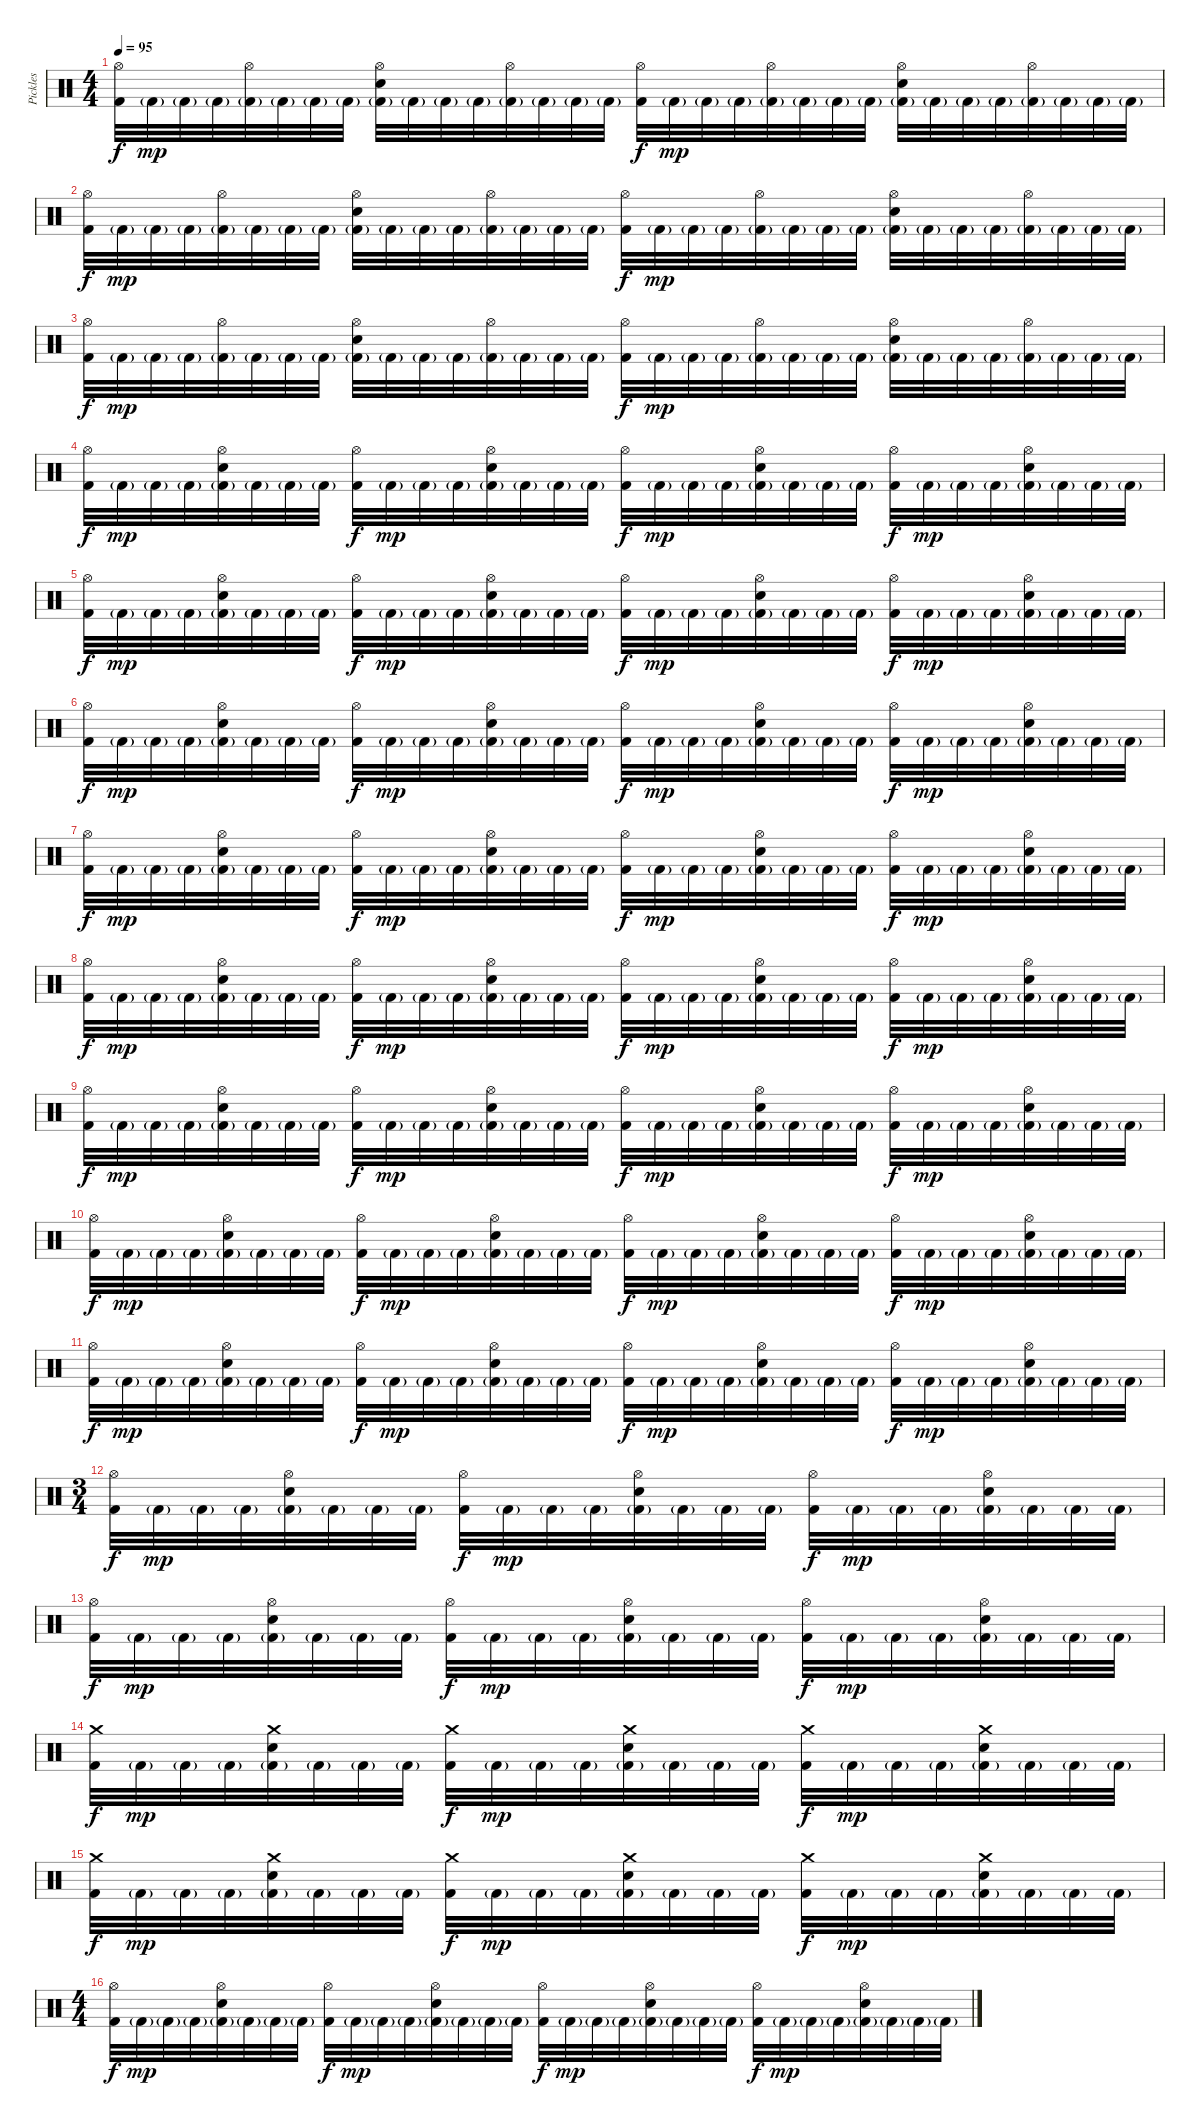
\track ("Pickles" "Pickles") {instrument percussion}
\staff {score}
\articulation defaults
\ts (4 4)
\tempo 95
\clef neutral
\ks c
("Hi-Hat (open)" "Kick (hit) 2").32{dy f} "Kick (hit) 2"{g}.32{dy mp} "Kick (hit) 2"{g}.32 "Kick (hit) 2"{g}.32 ("Hi-Hat (open)" "Kick (hit) 2"{g}).32 "Kick (hit) 2"{g}.32 "Kick (hit) 2"{g}.32 "Kick (hit) 2"{g}.32 ("Hi-Hat (open)" "Electric Snare (hit)" "Kick (hit) 2"{g}).32 "Kick (hit) 2"{g}.32 "Kick (hit) 2"{g}.32 "Kick (hit) 2"{g}.32 ("Hi-Hat (open)" "Kick (hit) 2"{g}).32 "Kick (hit) 2"{g}.32 "Kick (hit) 2"{g}.32 "Kick (hit) 2"{g}.32 ("Hi-Hat (open)" "Kick (hit) 2").32{dy f} "Kick (hit) 2"{g}.32{dy mp} "Kick (hit) 2"{g}.32 "Kick (hit) 2"{g}.32 ("Hi-Hat (open)" "Kick (hit) 2"{g}).32 "Kick (hit) 2"{g}.32 "Kick (hit) 2"{g}.32 "Kick (hit) 2"{g}.32 ("Hi-Hat (open)" "Electric Snare (hit)" "Kick (hit) 2"{g}).32 "Kick (hit) 2"{g}.32 "Kick (hit) 2"{g}.32 "Kick (hit) 2"{g}.32 ("Hi-Hat (open)" "Kick (hit) 2"{g}).32 "Kick (hit) 2"{g}.32 "Kick (hit) 2"{g}.32 "Kick (hit) 2"{g}.32 |
("Hi-Hat (open)" "Kick (hit) 2").32{dy f} "Kick (hit) 2"{g}.32{dy mp} "Kick (hit) 2"{g}.32 "Kick (hit) 2"{g}.32 ("Hi-Hat (open)" "Kick (hit) 2"{g}).32 "Kick (hit) 2"{g}.32 "Kick (hit) 2"{g}.32 "Kick (hit) 2"{g}.32 ("Hi-Hat (open)" "Electric Snare (hit)" "Kick (hit) 2"{g}).32 "Kick (hit) 2"{g}.32 "Kick (hit) 2"{g}.32 "Kick (hit) 2"{g}.32 ("Hi-Hat (open)" "Kick (hit) 2"{g}).32 "Kick (hit) 2"{g}.32 "Kick (hit) 2"{g}.32 "Kick (hit) 2"{g}.32 ("Hi-Hat (open)" "Kick (hit) 2").32{dy f} "Kick (hit) 2"{g}.32{dy mp} "Kick (hit) 2"{g}.32 "Kick (hit) 2"{g}.32 ("Hi-Hat (open)" "Kick (hit) 2"{g}).32 "Kick (hit) 2"{g}.32 "Kick (hit) 2"{g}.32 "Kick (hit) 2"{g}.32 ("Hi-Hat (open)" "Electric Snare (hit)" "Kick (hit) 2"{g}).32 "Kick (hit) 2"{g}.32 "Kick (hit) 2"{g}.32 "Kick (hit) 2"{g}.32 ("Hi-Hat (open)" "Kick (hit) 2"{g}).32 "Kick (hit) 2"{g}.32 "Kick (hit) 2"{g}.32 "Kick (hit) 2"{g}.32 |
("Hi-Hat (open)" "Kick (hit) 2").32{dy f} "Kick (hit) 2"{g}.32{dy mp} "Kick (hit) 2"{g}.32 "Kick (hit) 2"{g}.32 ("Hi-Hat (open)" "Kick (hit) 2"{g}).32 "Kick (hit) 2"{g}.32 "Kick (hit) 2"{g}.32 "Kick (hit) 2"{g}.32 ("Hi-Hat (open)" "Electric Snare (hit)" "Kick (hit) 2"{g}).32 "Kick (hit) 2"{g}.32 "Kick (hit) 2"{g}.32 "Kick (hit) 2"{g}.32 ("Hi-Hat (open)" "Kick (hit) 2"{g}).32 "Kick (hit) 2"{g}.32 "Kick (hit) 2"{g}.32 "Kick (hit) 2"{g}.32 ("Hi-Hat (open)" "Kick (hit) 2").32{dy f} "Kick (hit) 2"{g}.32{dy mp} "Kick (hit) 2"{g}.32 "Kick (hit) 2"{g}.32 ("Hi-Hat (open)" "Kick (hit) 2"{g}).32 "Kick (hit) 2"{g}.32 "Kick (hit) 2"{g}.32 "Kick (hit) 2"{g}.32 ("Hi-Hat (open)" "Electric Snare (hit)" "Kick (hit) 2"{g}).32 "Kick (hit) 2"{g}.32 "Kick (hit) 2"{g}.32 "Kick (hit) 2"{g}.32 ("Hi-Hat (open)" "Kick (hit) 2"{g}).32 "Kick (hit) 2"{g}.32 "Kick (hit) 2"{g}.32 "Kick (hit) 2"{g}.32 |
("Hi-Hat (open)" "Kick (hit) 2").32{dy f} "Kick (hit) 2"{g}.32{dy mp} "Kick (hit) 2"{g}.32 "Kick (hit) 2"{g}.32 ("Hi-Hat (open)" "Electric Snare (hit)" "Kick (hit) 2"{g}).32 "Kick (hit) 2"{g}.32 "Kick (hit) 2"{g}.32 "Kick (hit) 2"{g}.32 ("Hi-Hat (open)" "Kick (hit) 2").32{dy f} "Kick (hit) 2"{g}.32{dy mp} "Kick (hit) 2"{g}.32 "Kick (hit) 2"{g}.32 ("Hi-Hat (open)" "Electric Snare (hit)" "Kick (hit) 2"{g}).32 "Kick (hit) 2"{g}.32 "Kick (hit) 2"{g}.32 "Kick (hit) 2"{g}.32 ("Hi-Hat (open)" "Kick (hit) 2").32{dy f} "Kick (hit) 2"{g}.32{dy mp} "Kick (hit) 2"{g}.32 "Kick (hit) 2"{g}.32 ("Hi-Hat (open)" "Electric Snare (hit)" "Kick (hit) 2"{g}).32 "Kick (hit) 2"{g}.32 "Kick (hit) 2"{g}.32 "Kick (hit) 2"{g}.32 ("Hi-Hat (open)" "Kick (hit) 2").32{dy f} "Kick (hit) 2"{g}.32{dy mp} "Kick (hit) 2"{g}.32 "Kick (hit) 2"{g}.32 ("Hi-Hat (open)" "Electric Snare (hit)" "Kick (hit) 2"{g}).32 "Kick (hit) 2"{g}.32 "Kick (hit) 2"{g}.32 "Kick (hit) 2"{g}.32 |
("Hi-Hat (open)" "Kick (hit) 2").32{dy f} "Kick (hit) 2"{g}.32{dy mp} "Kick (hit) 2"{g}.32 "Kick (hit) 2"{g}.32 ("Hi-Hat (open)" "Electric Snare (hit)" "Kick (hit) 2"{g}).32 "Kick (hit) 2"{g}.32 "Kick (hit) 2"{g}.32 "Kick (hit) 2"{g}.32 ("Hi-Hat (open)" "Kick (hit) 2").32{dy f} "Kick (hit) 2"{g}.32{dy mp} "Kick (hit) 2"{g}.32 "Kick (hit) 2"{g}.32 ("Hi-Hat (open)" "Electric Snare (hit)" "Kick (hit) 2"{g}).32 "Kick (hit) 2"{g}.32 "Kick (hit) 2"{g}.32 "Kick (hit) 2"{g}.32 ("Hi-Hat (open)" "Kick (hit) 2").32{dy f} "Kick (hit) 2"{g}.32{dy mp} "Kick (hit) 2"{g}.32 "Kick (hit) 2"{g}.32 ("Hi-Hat (open)" "Electric Snare (hit)" "Kick (hit) 2"{g}).32 "Kick (hit) 2"{g}.32 "Kick (hit) 2"{g}.32 "Kick (hit) 2"{g}.32 ("Hi-Hat (open)" "Kick (hit) 2").32{dy f} "Kick (hit) 2"{g}.32{dy mp} "Kick (hit) 2"{g}.32 "Kick (hit) 2"{g}.32 ("Hi-Hat (open)" "Electric Snare (hit)" "Kick (hit) 2"{g}).32 "Kick (hit) 2"{g}.32 "Kick (hit) 2"{g}.32 "Kick (hit) 2"{g}.32 |
("Hi-Hat (open)" "Kick (hit) 2").32{dy f} "Kick (hit) 2"{g}.32{dy mp} "Kick (hit) 2"{g}.32 "Kick (hit) 2"{g}.32 ("Hi-Hat (open)" "Electric Snare (hit)" "Kick (hit) 2"{g}).32 "Kick (hit) 2"{g}.32 "Kick (hit) 2"{g}.32 "Kick (hit) 2"{g}.32 ("Hi-Hat (open)" "Kick (hit) 2").32{dy f} "Kick (hit) 2"{g}.32{dy mp} "Kick (hit) 2"{g}.32 "Kick (hit) 2"{g}.32 ("Hi-Hat (open)" "Electric Snare (hit)" "Kick (hit) 2"{g}).32 "Kick (hit) 2"{g}.32 "Kick (hit) 2"{g}.32 "Kick (hit) 2"{g}.32 ("Hi-Hat (open)" "Kick (hit) 2").32{dy f} "Kick (hit) 2"{g}.32{dy mp} "Kick (hit) 2"{g}.32 "Kick (hit) 2"{g}.32 ("Hi-Hat (open)" "Electric Snare (hit)" "Kick (hit) 2"{g}).32 "Kick (hit) 2"{g}.32 "Kick (hit) 2"{g}.32 "Kick (hit) 2"{g}.32 ("Hi-Hat (open)" "Kick (hit) 2").32{dy f} "Kick (hit) 2"{g}.32{dy mp} "Kick (hit) 2"{g}.32 "Kick (hit) 2"{g}.32 ("Hi-Hat (open)" "Electric Snare (hit)" "Kick (hit) 2"{g}).32 "Kick (hit) 2"{g}.32 "Kick (hit) 2"{g}.32 "Kick (hit) 2"{g}.32 |
("Hi-Hat (open)" "Kick (hit) 2").32{dy f} "Kick (hit) 2"{g}.32{dy mp} "Kick (hit) 2"{g}.32 "Kick (hit) 2"{g}.32 ("Hi-Hat (open)" "Electric Snare (hit)" "Kick (hit) 2"{g}).32 "Kick (hit) 2"{g}.32 "Kick (hit) 2"{g}.32 "Kick (hit) 2"{g}.32 ("Hi-Hat (open)" "Kick (hit) 2").32{dy f} "Kick (hit) 2"{g}.32{dy mp} "Kick (hit) 2"{g}.32 "Kick (hit) 2"{g}.32 ("Hi-Hat (open)" "Electric Snare (hit)" "Kick (hit) 2"{g}).32 "Kick (hit) 2"{g}.32 "Kick (hit) 2"{g}.32 "Kick (hit) 2"{g}.32 ("Hi-Hat (open)" "Kick (hit) 2").32{dy f} "Kick (hit) 2"{g}.32{dy mp} "Kick (hit) 2"{g}.32 "Kick (hit) 2"{g}.32 ("Hi-Hat (open)" "Electric Snare (hit)" "Kick (hit) 2"{g}).32 "Kick (hit) 2"{g}.32 "Kick (hit) 2"{g}.32 "Kick (hit) 2"{g}.32 ("Hi-Hat (open)" "Kick (hit) 2").32{dy f} "Kick (hit) 2"{g}.32{dy mp} "Kick (hit) 2"{g}.32 "Kick (hit) 2"{g}.32 ("Hi-Hat (open)" "Electric Snare (hit)" "Kick (hit) 2"{g}).32 "Kick (hit) 2"{g}.32 "Kick (hit) 2"{g}.32 "Kick (hit) 2"{g}.32 |
("Hi-Hat (open)" "Kick (hit) 2").32{dy f} "Kick (hit) 2"{g}.32{dy mp} "Kick (hit) 2"{g}.32 "Kick (hit) 2"{g}.32 ("Hi-Hat (open)" "Electric Snare (hit)" "Kick (hit) 2"{g}).32 "Kick (hit) 2"{g}.32 "Kick (hit) 2"{g}.32 "Kick (hit) 2"{g}.32 ("Hi-Hat (open)" "Kick (hit) 2").32{dy f} "Kick (hit) 2"{g}.32{dy mp} "Kick (hit) 2"{g}.32 "Kick (hit) 2"{g}.32 ("Hi-Hat (open)" "Electric Snare (hit)" "Kick (hit) 2"{g}).32 "Kick (hit) 2"{g}.32 "Kick (hit) 2"{g}.32 "Kick (hit) 2"{g}.32 ("Hi-Hat (open)" "Kick (hit) 2").32{dy f} "Kick (hit) 2"{g}.32{dy mp} "Kick (hit) 2"{g}.32 "Kick (hit) 2"{g}.32 ("Hi-Hat (open)" "Electric Snare (hit)" "Kick (hit) 2"{g}).32 "Kick (hit) 2"{g}.32 "Kick (hit) 2"{g}.32 "Kick (hit) 2"{g}.32 ("Hi-Hat (open)" "Kick (hit) 2").32{dy f} "Kick (hit) 2"{g}.32{dy mp} "Kick (hit) 2"{g}.32 "Kick (hit) 2"{g}.32 ("Hi-Hat (open)" "Electric Snare (hit)" "Kick (hit) 2"{g}).32 "Kick (hit) 2"{g}.32 "Kick (hit) 2"{g}.32 "Kick (hit) 2"{g}.32 |
("Hi-Hat (open)" "Kick (hit) 2").32{dy f} "Kick (hit) 2"{g}.32{dy mp} "Kick (hit) 2"{g}.32 "Kick (hit) 2"{g}.32 ("Hi-Hat (open)" "Electric Snare (hit)" "Kick (hit) 2"{g}).32 "Kick (hit) 2"{g}.32 "Kick (hit) 2"{g}.32 "Kick (hit) 2"{g}.32 ("Hi-Hat (open)" "Kick (hit) 2").32{dy f} "Kick (hit) 2"{g}.32{dy mp} "Kick (hit) 2"{g}.32 "Kick (hit) 2"{g}.32 ("Hi-Hat (open)" "Electric Snare (hit)" "Kick (hit) 2"{g}).32 "Kick (hit) 2"{g}.32 "Kick (hit) 2"{g}.32 "Kick (hit) 2"{g}.32 ("Hi-Hat (open)" "Kick (hit) 2").32{dy f} "Kick (hit) 2"{g}.32{dy mp} "Kick (hit) 2"{g}.32 "Kick (hit) 2"{g}.32 ("Hi-Hat (open)" "Electric Snare (hit)" "Kick (hit) 2"{g}).32 "Kick (hit) 2"{g}.32 "Kick (hit) 2"{g}.32 "Kick (hit) 2"{g}.32 ("Hi-Hat (open)" "Kick (hit) 2").32{dy f} "Kick (hit) 2"{g}.32{dy mp} "Kick (hit) 2"{g}.32 "Kick (hit) 2"{g}.32 ("Hi-Hat (open)" "Electric Snare (hit)" "Kick (hit) 2"{g}).32 "Kick (hit) 2"{g}.32 "Kick (hit) 2"{g}.32 "Kick (hit) 2"{g}.32 |
("Hi-Hat (open)" "Kick (hit) 2").32{dy f} "Kick (hit) 2"{g}.32{dy mp} "Kick (hit) 2"{g}.32 "Kick (hit) 2"{g}.32 ("Hi-Hat (open)" "Electric Snare (hit)" "Kick (hit) 2"{g}).32 "Kick (hit) 2"{g}.32 "Kick (hit) 2"{g}.32 "Kick (hit) 2"{g}.32 ("Hi-Hat (open)" "Kick (hit) 2").32{dy f} "Kick (hit) 2"{g}.32{dy mp} "Kick (hit) 2"{g}.32 "Kick (hit) 2"{g}.32 ("Hi-Hat (open)" "Electric Snare (hit)" "Kick (hit) 2"{g}).32 "Kick (hit) 2"{g}.32 "Kick (hit) 2"{g}.32 "Kick (hit) 2"{g}.32 ("Hi-Hat (open)" "Kick (hit) 2").32{dy f} "Kick (hit) 2"{g}.32{dy mp} "Kick (hit) 2"{g}.32 "Kick (hit) 2"{g}.32 ("Hi-Hat (open)" "Electric Snare (hit)" "Kick (hit) 2"{g}).32 "Kick (hit) 2"{g}.32 "Kick (hit) 2"{g}.32 "Kick (hit) 2"{g}.32 ("Hi-Hat (open)" "Kick (hit) 2").32{dy f} "Kick (hit) 2"{g}.32{dy mp} "Kick (hit) 2"{g}.32 "Kick (hit) 2"{g}.32 ("Hi-Hat (open)" "Electric Snare (hit)" "Kick (hit) 2"{g}).32 "Kick (hit) 2"{g}.32 "Kick (hit) 2"{g}.32 "Kick (hit) 2"{g}.32 |
("Hi-Hat (open)" "Kick (hit) 2").32{dy f} "Kick (hit) 2"{g}.32{dy mp} "Kick (hit) 2"{g}.32 "Kick (hit) 2"{g}.32 ("Hi-Hat (open)" "Electric Snare (hit)" "Kick (hit) 2"{g}).32 "Kick (hit) 2"{g}.32 "Kick (hit) 2"{g}.32 "Kick (hit) 2"{g}.32 ("Hi-Hat (open)" "Kick (hit) 2").32{dy f} "Kick (hit) 2"{g}.32{dy mp} "Kick (hit) 2"{g}.32 "Kick (hit) 2"{g}.32 ("Hi-Hat (open)" "Electric Snare (hit)" "Kick (hit) 2"{g}).32 "Kick (hit) 2"{g}.32 "Kick (hit) 2"{g}.32 "Kick (hit) 2"{g}.32 ("Hi-Hat (open)" "Kick (hit) 2").32{dy f} "Kick (hit) 2"{g}.32{dy mp} "Kick (hit) 2"{g}.32 "Kick (hit) 2"{g}.32 ("Hi-Hat (open)" "Electric Snare (hit)" "Kick (hit) 2"{g}).32 "Kick (hit) 2"{g}.32 "Kick (hit) 2"{g}.32 "Kick (hit) 2"{g}.32 ("Hi-Hat (open)" "Kick (hit) 2").32{dy f} "Kick (hit) 2"{g}.32{dy mp} "Kick (hit) 2"{g}.32 "Kick (hit) 2"{g}.32 ("Hi-Hat (open)" "Electric Snare (hit)" "Kick (hit) 2"{g}).32 "Kick (hit) 2"{g}.32 "Kick (hit) 2"{g}.32 "Kick (hit) 2"{g}.32 |
\ts (3 4)
("Hi-Hat (open)" "Kick (hit) 2").32{dy f} "Kick (hit) 2"{g}.32{dy mp} "Kick (hit) 2"{g}.32 "Kick (hit) 2"{g}.32 ("Hi-Hat (open)" "Electric Snare (hit)" "Kick (hit) 2"{g}).32 "Kick (hit) 2"{g}.32 "Kick (hit) 2"{g}.32 "Kick (hit) 2"{g}.32 ("Hi-Hat (open)" "Kick (hit) 2").32{dy f} "Kick (hit) 2"{g}.32{dy mp} "Kick (hit) 2"{g}.32 "Kick (hit) 2"{g}.32 ("Hi-Hat (open)" "Electric Snare (hit)" "Kick (hit) 2"{g}).32 "Kick (hit) 2"{g}.32 "Kick (hit) 2"{g}.32 "Kick (hit) 2"{g}.32 ("Hi-Hat (open)" "Kick (hit) 2").32{dy f} "Kick (hit) 2"{g}.32{dy mp} "Kick (hit) 2"{g}.32 "Kick (hit) 2"{g}.32 ("Hi-Hat (open)" "Electric Snare (hit)" "Kick (hit) 2"{g}).32 "Kick (hit) 2"{g}.32 "Kick (hit) 2"{g}.32 "Kick (hit) 2"{g}.32 |
("Hi-Hat (open)" "Kick (hit) 2").32{dy f} "Kick (hit) 2"{g}.32{dy mp} "Kick (hit) 2"{g}.32 "Kick (hit) 2"{g}.32 ("Hi-Hat (open)" "Electric Snare (hit)" "Kick (hit) 2"{g}).32 "Kick (hit) 2"{g}.32 "Kick (hit) 2"{g}.32 "Kick (hit) 2"{g}.32 ("Hi-Hat (open)" "Kick (hit) 2").32{dy f} "Kick (hit) 2"{g}.32{dy mp} "Kick (hit) 2"{g}.32 "Kick (hit) 2"{g}.32 ("Hi-Hat (open)" "Electric Snare (hit)" "Kick (hit) 2"{g}).32 "Kick (hit) 2"{g}.32 "Kick (hit) 2"{g}.32 "Kick (hit) 2"{g}.32 ("Hi-Hat (open)" "Kick (hit) 2").32{dy f} "Kick (hit) 2"{g}.32{dy mp} "Kick (hit) 2"{g}.32 "Kick (hit) 2"{g}.32 ("Hi-Hat (open)" "Electric Snare (hit)" "Kick (hit) 2"{g}).32 "Kick (hit) 2"{g}.32 "Kick (hit) 2"{g}.32 "Kick (hit) 2"{g}.32 |
("Crash medium (hit)" "Kick (hit) 2").32{dy f} "Kick (hit) 2"{g}.32{dy mp} "Kick (hit) 2"{g}.32 "Kick (hit) 2"{g}.32 ("Crash medium (hit)" "Electric Snare (hit)" "Kick (hit) 2"{g}).32 "Kick (hit) 2"{g}.32 "Kick (hit) 2"{g}.32 "Kick (hit) 2"{g}.32 ("Crash medium (hit)" "Kick (hit) 2").32{dy f} "Kick (hit) 2"{g}.32{dy mp} "Kick (hit) 2"{g}.32 "Kick (hit) 2"{g}.32 ("Crash medium (hit)" "Electric Snare (hit)" "Kick (hit) 2"{g}).32 "Kick (hit) 2"{g}.32 "Kick (hit) 2"{g}.32 "Kick (hit) 2"{g}.32 ("Crash medium (hit)" "Kick (hit) 2").32{dy f} "Kick (hit) 2"{g}.32{dy mp} "Kick (hit) 2"{g}.32 "Kick (hit) 2"{g}.32 ("Crash medium (hit)" "Electric Snare (hit)" "Kick (hit) 2"{g}).32 "Kick (hit) 2"{g}.32 "Kick (hit) 2"{g}.32 "Kick (hit) 2"{g}.32 |
("Crash medium (hit)" "Kick (hit) 2").32{dy f} "Kick (hit) 2"{g}.32{dy mp} "Kick (hit) 2"{g}.32 "Kick (hit) 2"{g}.32 ("Crash medium (hit)" "Electric Snare (hit)" "Kick (hit) 2"{g}).32 "Kick (hit) 2"{g}.32 "Kick (hit) 2"{g}.32 "Kick (hit) 2"{g}.32 ("Crash medium (hit)" "Kick (hit) 2").32{dy f} "Kick (hit) 2"{g}.32{dy mp} "Kick (hit) 2"{g}.32 "Kick (hit) 2"{g}.32 ("Crash medium (hit)" "Electric Snare (hit)" "Kick (hit) 2"{g}).32 "Kick (hit) 2"{g}.32 "Kick (hit) 2"{g}.32 "Kick (hit) 2"{g}.32 ("Crash medium (hit)" "Kick (hit) 2").32{dy f} "Kick (hit) 2"{g}.32{dy mp} "Kick (hit) 2"{g}.32 "Kick (hit) 2"{g}.32 ("Crash medium (hit)" "Electric Snare (hit)" "Kick (hit) 2"{g}).32 "Kick (hit) 2"{g}.32 "Kick (hit) 2"{g}.32 "Kick (hit) 2"{g}.32 |
\ts (4 4)
("Hi-Hat (open)" "Kick (hit) 2").32{dy f} "Kick (hit) 2"{g}.32{dy mp} "Kick (hit) 2"{g}.32 "Kick (hit) 2"{g}.32 ("Hi-Hat (open)" "Electric Snare (hit)" "Kick (hit) 2"{g}).32 "Kick (hit) 2"{g}.32 "Kick (hit) 2"{g}.32 "Kick (hit) 2"{g}.32 ("Hi-Hat (open)" "Kick (hit) 2").32{dy f} "Kick (hit) 2"{g}.32{dy mp} "Kick (hit) 2"{g}.32 "Kick (hit) 2"{g}.32 ("Hi-Hat (open)" "Electric Snare (hit)" "Kick (hit) 2"{g}).32 "Kick (hit) 2"{g}.32 "Kick (hit) 2"{g}.32 "Kick (hit) 2"{g}.32 ("Hi-Hat (open)" "Kick (hit) 2").32{dy f} "Kick (hit) 2"{g}.32{dy mp} "Kick (hit) 2"{g}.32 "Kick (hit) 2"{g}.32 ("Hi-Hat (open)" "Electric Snare (hit)" "Kick (hit) 2"{g}).32 "Kick (hit) 2"{g}.32 "Kick (hit) 2"{g}.32 "Kick (hit) 2"{g}.32 ("Hi-Hat (open)" "Kick (hit) 2").32{dy f} "Kick (hit) 2"{g}.32{dy mp} "Kick (hit) 2"{g}.32 "Kick (hit) 2"{g}.32 ("Hi-Hat (open)" "Electric Snare (hit)" "Kick (hit) 2"{g}).32 "Kick (hit) 2"{g}.32 "Kick (hit) 2"{g}.32 "Kick (hit) 2"{g}.32
